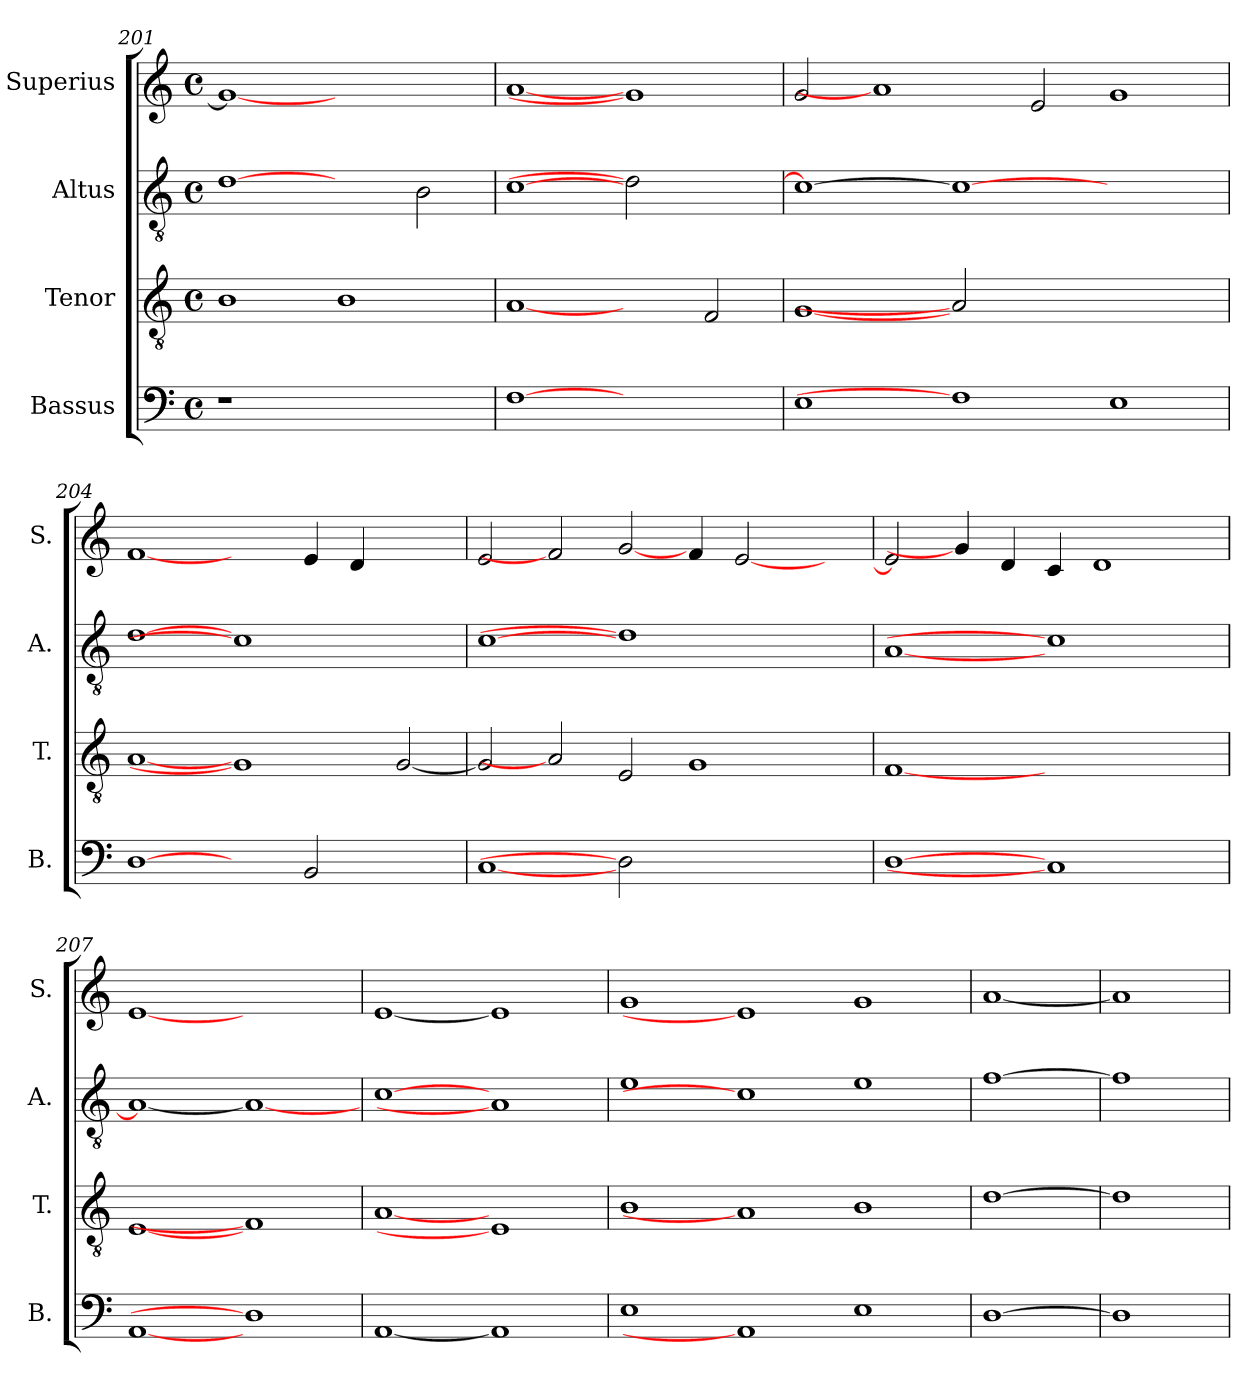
**kern	**kern	**kern	**kern
*part4	*part3	*part2	*part1
*staff4	*staff3	*staff2	*staff1
*I"Bassus	*I"Tenor	*I"Altus	*I"Superius
*I'B.	*I'T.	*I'A.	*I'S.
*clefF4	*clefGv2	*clefGv2	*clefG2
*	*ITrd7c12	*ITrd7c12	*
*k[]	*k[]	*k[]	*k[]
*C:	*C:	*C:	*C:
*M4/4	*M4/4	*M4/4	*M4/4
*met(c)	*met(c)	*met(c)	*met(c)
=201	=201	=201	=201
!LO:N:vis=1	!	!	!
1r	1BBi	[1Di	1gi_<
1ryy	1BBi	2ryy	1ryy
.	.	2BBi\	.
=202	=202	=202	=202
[1Fi	[1AAi	[>1Ci	[1ai
1ryy	2ryy	2Di]	1gi]
.	2FFi/	2ryy	.
=203	=203	=203	=203
1Ei	[1GGi	1Ci_>	2gi/
.	.	.	1ai]
1Fi]	2AAi]	1Ci_	.
.	1.ryy	.	2ei/
1Ei	.	1ryy	1gi
=204	=204	=204	=204
[1Di	[1AAi	[1Di	[1fi
2ryy	1GGi]	1Ci]	2ryy
2BBi/	.	.	4ei/
.	.	.	4di/
2ryy	[<2GGi/	2ryy	2ryy
!!LO:PB:g=z
=205	=205	=205	=205
[1Ci	2GGi/]	[1Ci	2ei/
.	2AAi]	.	2fi]
2Di]	2EEi/	1Di]	[2gi/
1ryy	1GGi	.	4fi/
.	.	.	[<2ei/
.	.	2ryy	.
.	.	.	4ryy
=206	=206	=206	=206
[1Di	[1FFi	[<1AAi	2ei/]
.	.	.	4gi/]
.	.	.	4di/
1Ci]	1ryy	1Ci]	4ci/
.	.	.	1di
4ryy	4ryy	4ryy	.
=207	=207	=207	=207
[1AAi	[1EEi	1AAi_<	[1ei
1Di]	1FFi]	1AAi_	1ryy
=208	=208	=208	=208
[1AAi	[1AAi	[1Ci	[1ei
1AAi]	1EEi]	1AAi]	1ei]
=209	=209	=209	=209
1Ei	1BBi	1Ei	1gi
1AAi]	1AAi]	1Ci]	1ei]
1Ei	1BBi	1Ei	1gi
=210	=210	=210	=210
[1Di	[1Di	[1Fi	[1ai
=211	=211	=211	=211
1Di]	1Di]	1Fi]	1ai]
=	=	=	=
*-	*-	*-	*-
